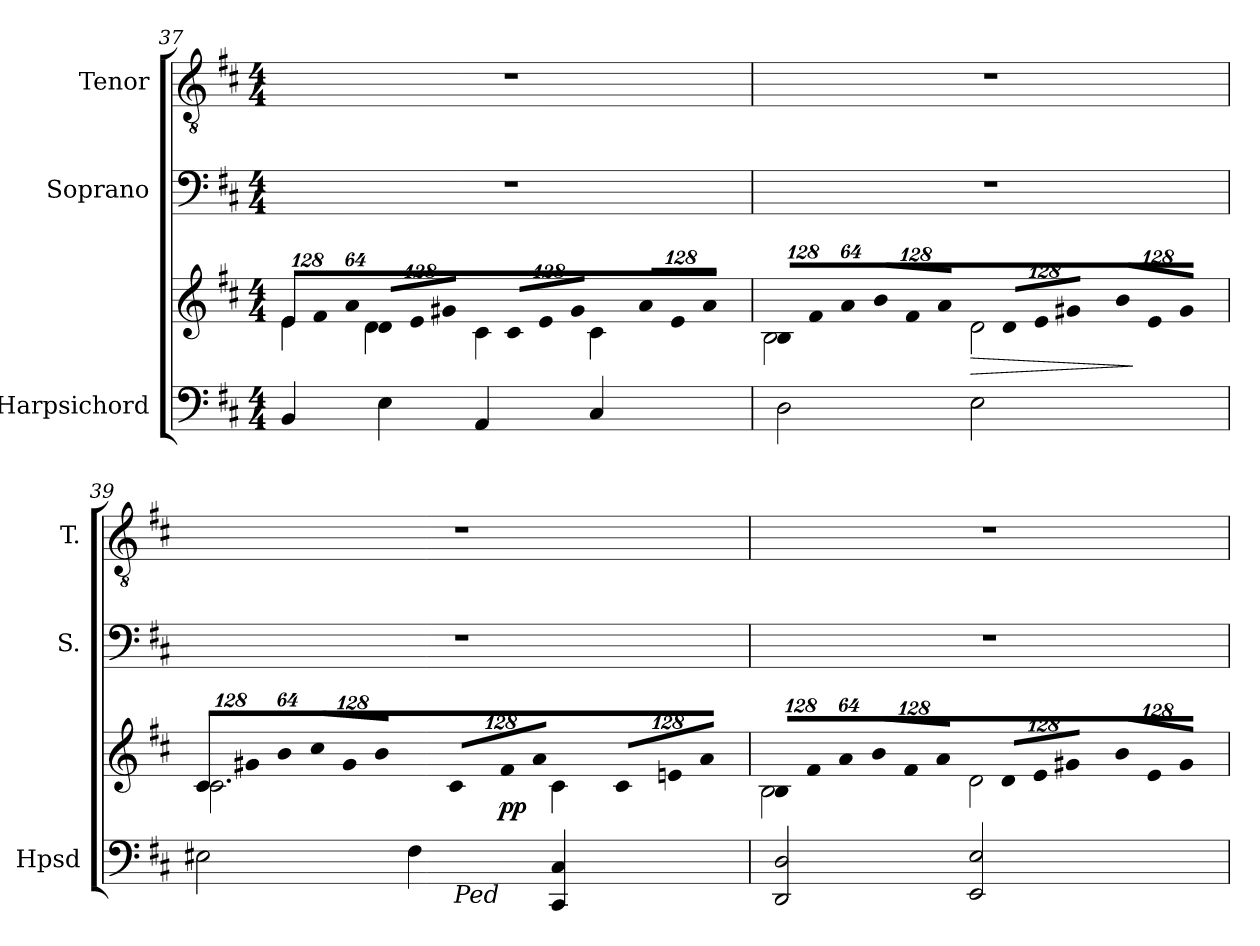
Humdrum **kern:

**kern	**kern	**dynam	**kern	**kern
*part3	*part3	*part3	*part2	*part1
*staff4	*staff3	*staff3/4	*staff2	*staff1
*I"Harpsichord	*	*	*I"Soprano	*I"Tenor
*I'Hpsd	*	*	*I'S.	*I'T.
!!LO:PB:g=z
*clefF4	*clefG2	*	*clefF4	*clefGv2
*	*	*	*	*ITrd7c12
*k[f#c#]	*k[f#c#]	*	*k[f#c#]	*k[f#c#]
*D:	*D:	*	*D:	*D:
*M4/4	*M4/4	*	*M4/4	*M4/4
*	*Xbrackettup	*	*	*
=37	=37	=37	=37	=37
!	!LO:N:vis=8	!	!	!
*	*^	*	*	*
4BBi/	1024%85ei/L	4ei\	.	1r	1r
!	!LO:N:vis=8	!	!	!	!
.	1024%85f#i/	.	.	.	.
!	!LO:N:vis=8	!	!	!	!
.	512%43ai/J	.	.	.	.
!	!LO:N:vis=8	!	!	!	!
4Ei\	1024%85di/L	4di\	.	.	.
!	!LO:N:vis=8	!	!	!	!
.	1024%85ei/	.	.	.	.
!	!LO:N:vis=8	!	!	!	!
.	512%43g#Xi/J	.	.	.	.
!	!LO:N:vis=8	!	!	!	!
4AAi/	1024%85c#i/L	4c#i\	.	.	.
!	!LO:N:vis=8	!	!	!	!
.	1024%85ei/	.	.	.	.
!	!LO:N:vis=8	!	!	!	!
.	512%43g#i/J	.	.	.	.
!	!LO:N:vis=8	!	!	!	!
4C#i/	1024%85ai/L	4c#i\	.	.	.
!	!LO:N:vis=8	!	!	!	!
.	1024%85ei/	.	.	.	.
!	!LO:N:vis=8	!	!	!	!
.	512%43ai/J	.	.	.	.
=38	=38	=38	=38	=38	=38
!	!LO:N:vis=8	!	!	!	!
2Di\	1024%85Bi/L	2Bi\	.	1r	1r
!	!LO:N:vis=8	!	!	!	!
.	1024%85f#i/	.	.	.	.
!	!LO:N:vis=8	!	!	!	!
.	512%43ai/J	.	.	.	.
!	!LO:N:vis=8	!	!	!	!
.	1024%85bi/L	.	.	.	.
!	!LO:N:vis=8	!	!	!	!
.	1024%85f#i/	.	.	.	.
!	!LO:N:vis=8	!	!	!	!
.	512%43ai/J	.	.	.	.
!	!LO:N:vis=8	!	!LO:HP:n=1:b	!	!
2Ei\	1024%85di/L	2di\	[ [ >	.	.
!	!LO:N:vis=8	!	!	!	!
.	1024%85ei/	.	.	.	.
!	!LO:N:vis=8	!	!	!	!
.	512%43g#Xi/J	.	.	.	.
!	!LO:N:vis=8	!	!	!	!
.	1024%85bi/L	.	.	.	.
!	!LO:N:vis=8	!	!	!	!
.	1024%85ei/	.	.	.	.
!	!LO:N:vis=8	!	!	!	!
.	512%43g#i/J	.	.	.	.
*	*v	*v	*	*	*
.	.	]	.	.
=39	=39	=39	=39	=39
!	!LO:N:vis=8	!	!	!
*^	*^	*	*	*
*	*^	*	*	*	*	*
2E#Xi\	2ryy	2ryy	1024%85c#i/L	2.c#i\	.	1r	1r
!	!	!	!LO:N:vis=8	!	!	!	!
.	.	.	1024%85g#Xi/	.	.	.	.
!	!	!	!LO:N:vis=8	!	!	!	!
.	.	.	512%43bi/J	.	.	.	.
!	!	!	!LO:N:vis=8	!	!	!	!
.	.	.	1024%85cc#i/L	.	.	.	.
!	!	!	!LO:N:vis=8	!	!	!	!
.	.	.	1024%85g#i/	.	.	.	.
!	!	!	!LO:N:vis=8	!	!	!	!
.	.	.	512%43bi/J	.	.	.	.
!	!	!	!LO:N:vis=8	!	!	!	!
4F#i\	8ryy	16ryy	1024%85c#i/L	.	.	.	.
.	.	64.ryy	.	.	.	.	.
!	!	!	!LO:N:vis=8	!	!	!	!
.	.	.	1024%85f#i/	.	.	.	.
!	!	!LO:TX:b:i:t=Ped	!	!	!	!	!
.	.	4ryy	.	.	.	.	.
.	32ryy	.	.	.	.	.	.
.	128ryy	.	.	.	.	.	.
.	4ryy	.	.	.	pp	.	.
!	!	!	!LO:N:vis=8	!	!	!	!
.	.	.	512%43ai/J	.	.	.	.
!	!	!	!LO:N:vis=8	!	!	!	!
4CC#i/ 4C#i	.	.	1024%85c#i/L	4c#i\	.	.	.
!	!	!	!LO:N:vis=8	!	!	!	!
.	.	.	1024%85eni/	.	.	.	.
.	.	8ryy	.	.	.	.	.
.	16ryy	.	.	.	.	.	.
!	!	!	!LO:N:vis=8	!	!	!	!
.	.	.	512%43ai/J	.	.	.	.
.	.	32ryy	.	.	.	.	.
.	64.ryy	.	.	.	.	.	.
.	.	128ryy	.	.	.	.	.
=40	=40	=40	=40	=40	=40	=40	=40
!	!	!	!LO:N:vis=8	!	!	!	!
*v	*v	*v	*	*	*	*	*
2DDi/ 2Di	1024%85Bi/L	2Bi\	.	1r	1r
!	!LO:N:vis=8	!	!	!	!
.	1024%85f#i/	.	.	.	.
!	!LO:N:vis=8	!	!	!	!
.	512%43ai/J	.	.	.	.
!	!LO:N:vis=8	!	!	!	!
.	1024%85bi/L	.	.	.	.
!	!LO:N:vis=8	!	!	!	!
.	1024%85f#i/	.	.	.	.
!	!LO:N:vis=8	!	!	!	!
.	512%43ai/J	.	.	.	.
!	!LO:N:vis=8	!	!	!	!
2EEi/ 2Ei	1024%85di/L	2di\	.	.	.
!	!LO:N:vis=8	!	!	!	!
.	1024%85ei/	.	.	.	.
!	!LO:N:vis=8	!	!	!	!
.	512%43g#Xi/J	.	.	.	.
!	!LO:N:vis=8	!	!	!	!
.	1024%85bi/L	.	.	.	.
!	!LO:N:vis=8	!	!	!	!
.	1024%85ei/	.	.	.	.
!	!LO:N:vis=8	!	!	!	!
.	512%43g#i/J	.	.	.	.
*	*v	*v	*	*	*
=	=	=	=	=
*-	*-	*-	*-	*-
